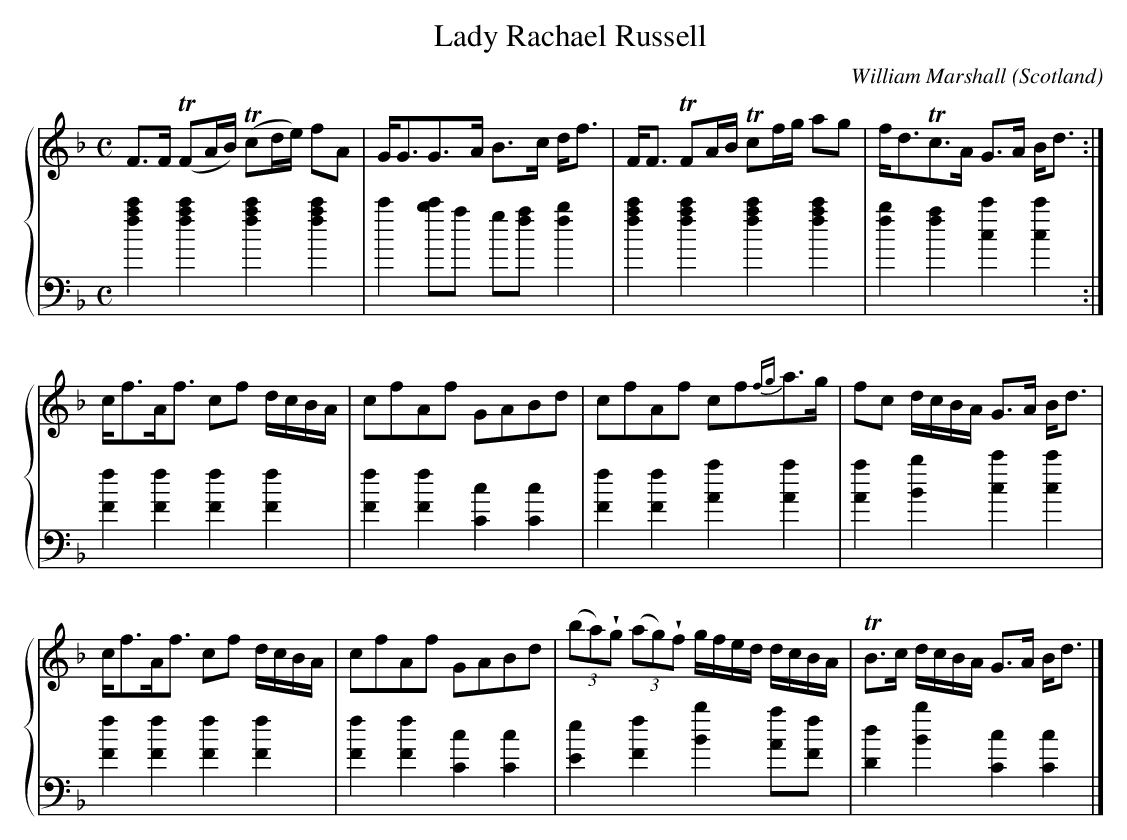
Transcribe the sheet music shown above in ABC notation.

X:1
T:Lady Rachael Russell
C:William Marshall
L:1/8
M:C
O:Scotland
K:F
%%staves {1 2}
V:1
F>F (!trill!FA/B/) (!trill! cd/e/) fA | G<GG>A B>c d<f | \
F<F !trill! FA/B/   !trill! cf/g/ ag | f<d!trill!c>A G>A B<d :|
c<fA<f cf d/c/B/A/ | cfAf GABd | \
cfAf cf{fg}a>g | fc d/c/B/A/ G>A B<d |
c<fA<f cf d/c/B/A/ | cfAf GABd | \
(3(ba)!wedge!g (3(ag)!wedge!f g/f/e/d/ d/c/B/A/ | !trill!B>c d/c/B/A/ G>A B<d |]
V:2 clef=bass
L:1/4
[fac'] [fac'] [fac'] [fac'] | c' [bc']/a/ g/[fa]/ [fb] | \
[fac'] [fac'] [fac'] [fac'] | [fb] [fa] [cc'] [cc'] :| \
[Ff] [Ff] [Ff] [Ff] | [Ff] [Ff] [Cc] [Cc] | \
[Ff] [Ff] [Aa] [Aa] | [Aa] [Bb] [cc'] [cc'] | \
[Ff] [Ff] [Ff] [Ff] | [Ff] [Ff] [Cc] [Cc] | \
[Ee] [Ff] [Bb] [Aa]/[Ff]/ | [Dd] [Bb] [Cc] [Cc] |]
